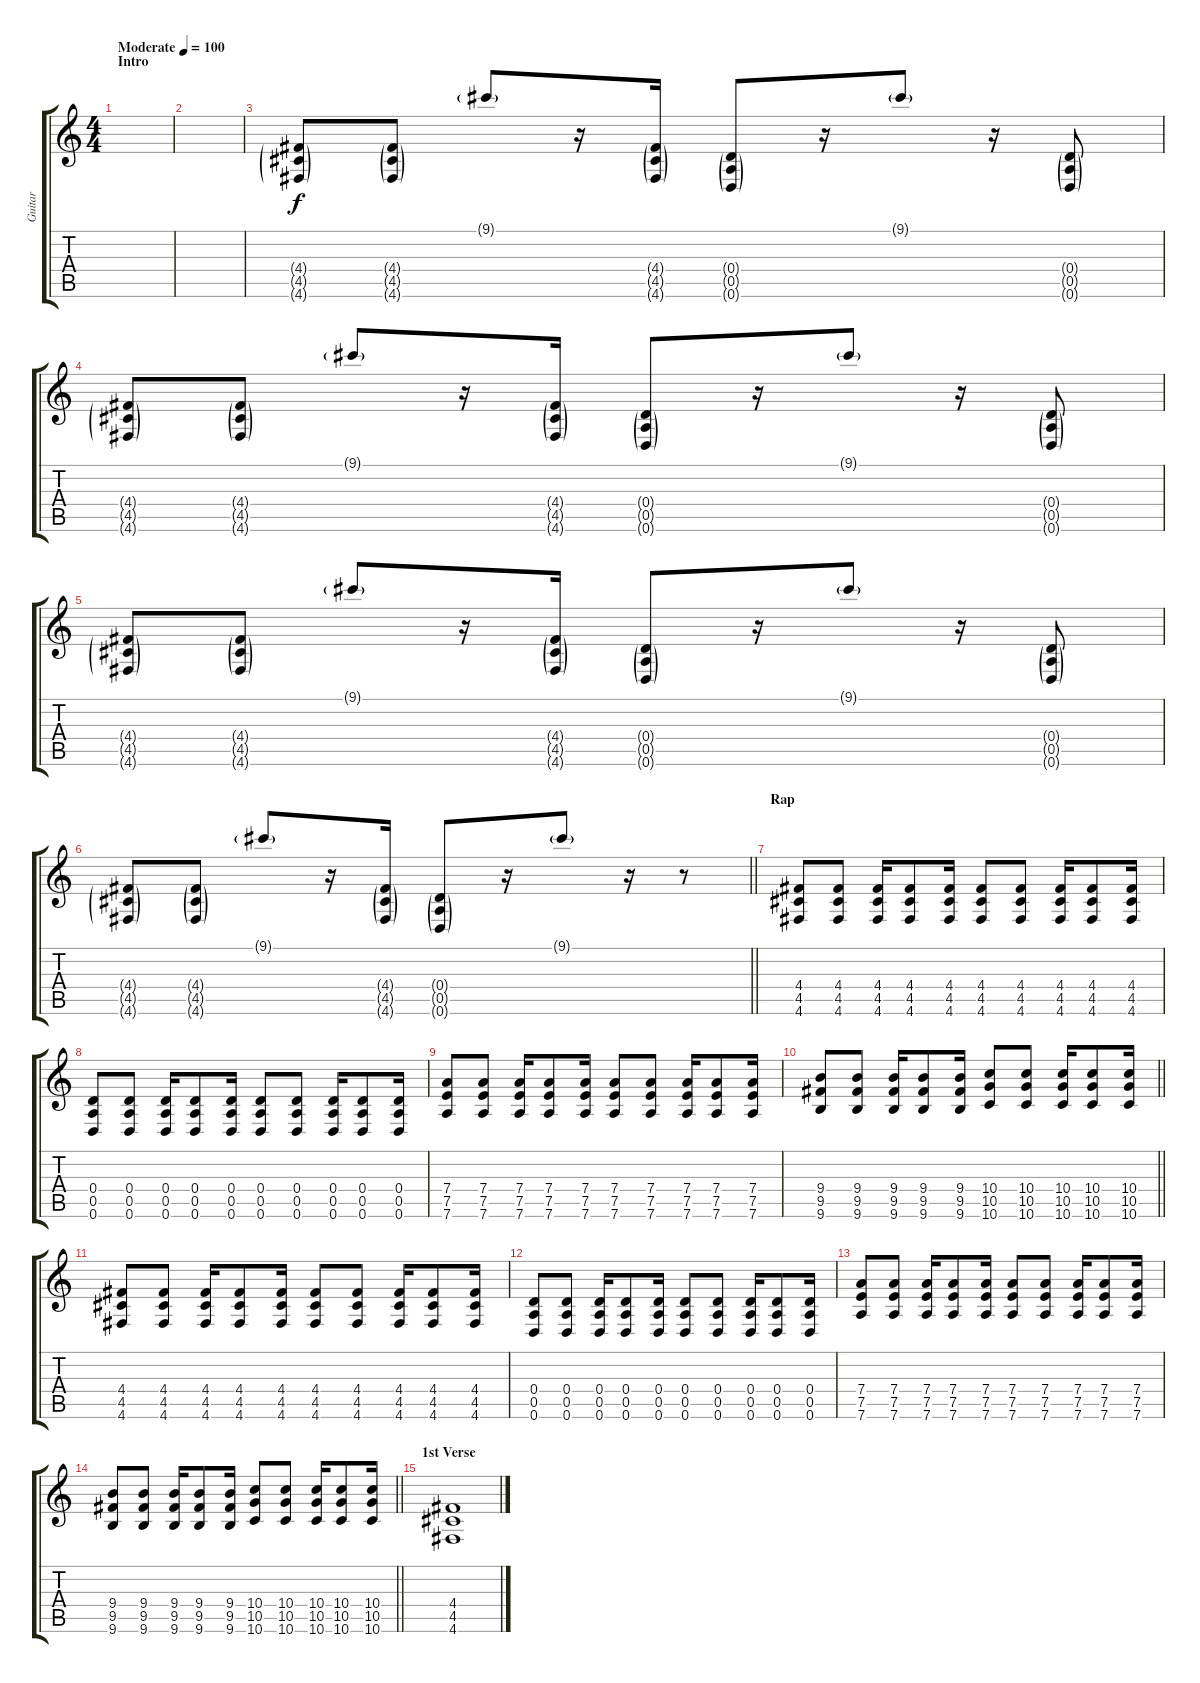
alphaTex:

\track ("Guitar" "Guitar") {instrument distortionguitar}
\staff {score tabs}
\tuning (E4 B3 G3 D3 A2 D2) {hide}
\ts (4 4)
\section ("" "Intro")
\tempo (100 "Moderate")
\clef g2
\ks c
|
|
(4.4{g} 4.5{g} 4.6{g}).8 (4.4{g} 4.5{g} 4.6{g}).8 9.1{g}.8 r.16 (4.4{g} 4.5{g} 4.6{g}).16 (0.4{g} 0.5{g} 0.6{g}).8 r.16 9.1{g}.8 r.16 (0.4{g} 0.5{g} 0.6{g}).8 |
(4.4{g} 4.5{g} 4.6{g}).8 (4.4{g} 4.5{g} 4.6{g}).8 9.1{g}.8 r.16 (4.4{g} 4.5{g} 4.6{g}).16 (0.4{g} 0.5{g} 0.6{g}).8 r.16 9.1{g}.8 r.16 (0.4{g} 0.5{g} 0.6{g}).8 |
(4.4{g} 4.5{g} 4.6{g}).8 (4.4{g} 4.5{g} 4.6{g}).8 9.1{g}.8 r.16 (4.4{g} 4.5{g} 4.6{g}).16 (0.4{g} 0.5{g} 0.6{g}).8 r.16 9.1{g}.8 r.16 (0.4{g} 0.5{g} 0.6{g}).8 |
\barLineRight lightlight
(4.4{g} 4.5{g} 4.6{g}).8 (4.4{g} 4.5{g} 4.6{g}).8 9.1{g}.8 r.16 (4.4{g} 4.5{g} 4.6{g}).16 (0.4{g} 0.5{g} 0.6{g}).8 r.16 9.1{g}.8 r.16 r.8 |
\section ("" "Rap")
(4.4 4.5 4.6).8{dy f} (4.4 4.5 4.6).8 (4.4 4.5 4.6).16 (4.4 4.5 4.6).8 (4.4 4.5 4.6).16 (4.4 4.5 4.6).8 (4.4 4.5 4.6).8 (4.4 4.5 4.6).16 (4.4 4.5 4.6).8 (4.4 4.5 4.6).16 |
(0.4 0.5 0.6).8 (0.4 0.5 0.6).8 (0.4 0.5 0.6).16 (0.4 0.5 0.6).8 (0.4 0.5 0.6).16 (0.4 0.5 0.6).8 (0.4 0.5 0.6).8 (0.4 0.5 0.6).16 (0.4 0.5 0.6).8 (0.4 0.5 0.6).16 |
(7.4 7.5 7.6).8 (7.4 7.5 7.6).8 (7.4 7.5 7.6).16 (7.4 7.5 7.6).8 (7.4 7.5 7.6).16 (7.4 7.5 7.6).8 (7.4 7.5 7.6).8 (7.4 7.5 7.6).16 (7.4 7.5 7.6).8 (7.4 7.5 7.6).16 |
\barLineRight lightlight
(9.4 9.5 9.6).8 (9.4 9.5 9.6).8 (9.4 9.5 9.6).16 (9.4 9.5 9.6).8 (9.4 9.5 9.6).16 (10.4 10.5 10.6).8 (10.4 10.5 10.6).8 (10.4 10.5 10.6).16 (10.4 10.5 10.6).8 (10.4 10.5 10.6).16 |
(4.4 4.5 4.6).8 (4.4 4.5 4.6).8 (4.4 4.5 4.6).16 (4.4 4.5 4.6).8 (4.4 4.5 4.6).16 (4.4 4.5 4.6).8 (4.4 4.5 4.6).8 (4.4 4.5 4.6).16 (4.4 4.5 4.6).8 (4.4 4.5 4.6).16 |
(0.4 0.5 0.6).8 (0.4 0.5 0.6).8 (0.4 0.5 0.6).16 (0.4 0.5 0.6).8 (0.4 0.5 0.6).16 (0.4 0.5 0.6).8 (0.4 0.5 0.6).8 (0.4 0.5 0.6).16 (0.4 0.5 0.6).8 (0.4 0.5 0.6).16 |
(7.4 7.5 7.6).8 (7.4 7.5 7.6).8 (7.4 7.5 7.6).16 (7.4 7.5 7.6).8 (7.4 7.5 7.6).16 (7.4 7.5 7.6).8 (7.4 7.5 7.6).8 (7.4 7.5 7.6).16 (7.4 7.5 7.6).8 (7.4 7.5 7.6).16 |
\barLineRight lightlight
(9.4 9.5 9.6).8 (9.4 9.5 9.6).8 (9.4 9.5 9.6).16 (9.4 9.5 9.6).8 (9.4 9.5 9.6).16 (10.4 10.5 10.6).8 (10.4 10.5 10.6).8 (10.4 10.5 10.6).16 (10.4 10.5 10.6).8 (10.4 10.5 10.6).16 |
\section ("" "1st Verse")
(4.4 4.5 4.6).1
